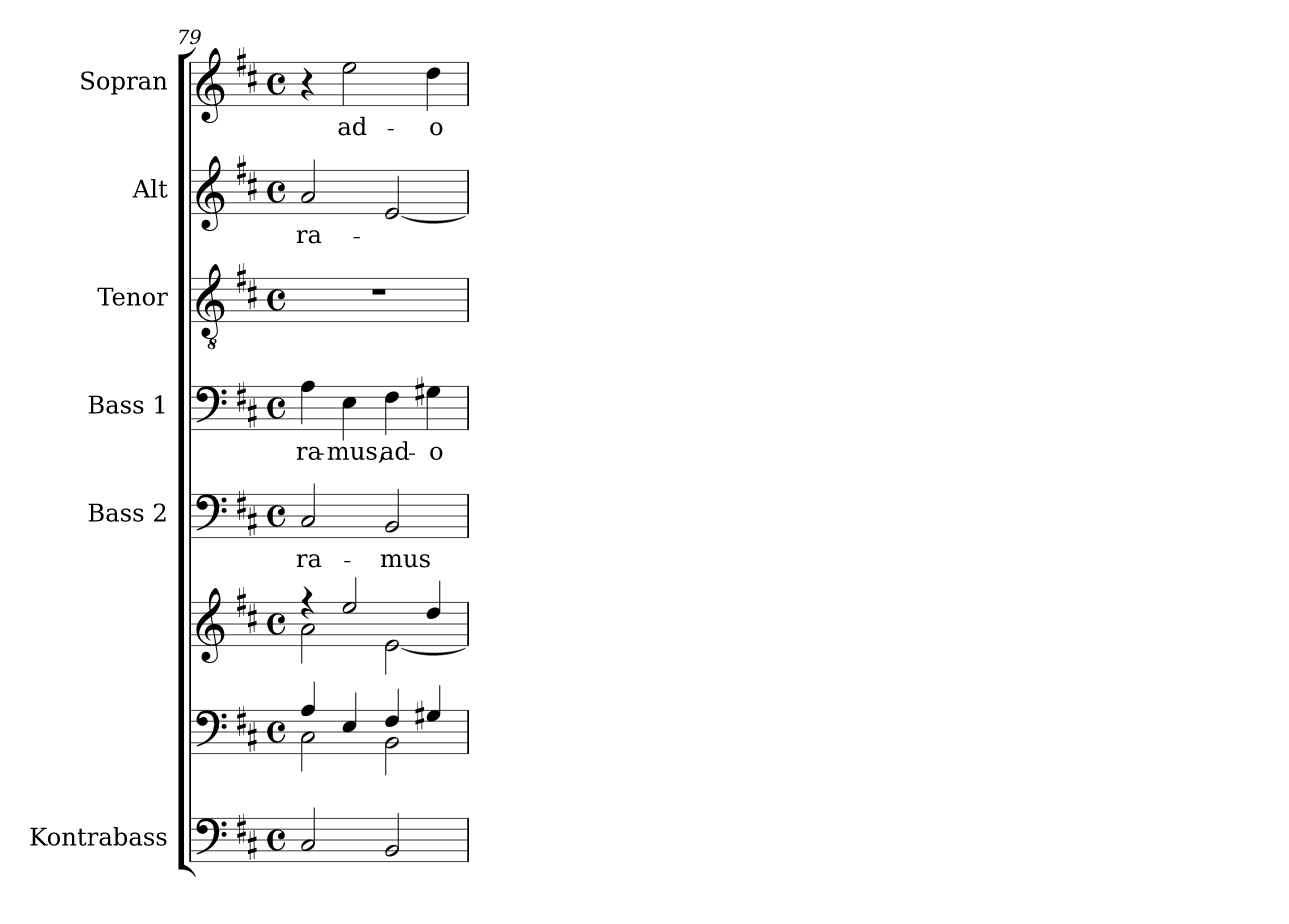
**kern	**kern	**kern	**kern	**text	**kern	**text	**kern	**kern	**text	**kern	**text
*part7	*part6	*part6	*part5	*part5	*part4	*part4	*part3	*part2	*part2	*part1	*part1
*staff8	*staff7	*staff6	*staff5	*staff5	*staff4	*staff4	*staff3	*staff2	*staff2	*staff1	*staff1
*I"Kontrabass	*	*	*I"Bass 2	*	*I"Bass 1	*	*I"Tenor	*I"Alt	*	*I"Sopran	*
*I'Kb.	*	*	*I'B. 2	*	*I'B. 1	*	*I'T.	*I'A.	*	*I'S.	*
*clefF4	*clefF4	*clefG2	*clefF4	*	*clefF4	*	*clefGv2	*clefG2	*	*clefG2	*
*ITrd7c12	*	*	*	*	*	*	*	*	*	*	*
*k[f#c#]	*k[f#c#]	*k[f#c#]	*k[f#c#]	*	*k[f#c#]	*	*k[f#c#]	*k[f#c#]	*	*k[f#c#]	*
*D:	*D:	*D:	*D:	*	*D:	*	*D:	*D:	*	*D:	*
*M4/4	*M4/4	*M4/4	*M4/4	*	*M4/4	*	*M4/4	*M4/4	*	*M4/4	*
*met(c)	*met(c)	*met(c)	*met(c)	*	*met(c)	*	*met(c)	*met(c)	*	*met(c)	*
=79	=79	=79	=79	=79	=79	=79	=79	=79	=79	=79	=79
*	*^	*^	*	*	*	*	*	*	*	*	*
!	!	!	!	!	!	!LO:LY:b	!	!LO:LY:b	!	!	!LO:LY:b	!	!
2CC#/	4A/	2C#\	4rff	2a\	2C#/	-ra-	4A\	-ra-	1r	2a/	-ra-	4r	.
!	!	!	!	!	!	!	!	!LO:LY:b	!	!	!	!	!LO:LY:b
.	4E/	.	2ee/	.	.	.	4E\	-mus,	.	.	.	2ee\	ad-
!	!	!	!	!	!	!LO:LY:b	!	!LO:LY:b	!	!	!	!	!
2BBB/	4F#/	2BB\	.	[<2e\	2BB/	-mus	4F#\	ad-	.	[2e/	.	.	.
!	!	!	!	!	!	!	!	!LO:LY:b	!	!	!	!	!LO:LY:b
.	4G#X/	.	4dd/	.	.	.	4G#X\	-o-	.	.	.	4dd\	-o-
*	*v	*v	*	*	*	*	*	*	*	*	*	*	*
*	*	*v	*v	*	*	*	*	*	*	*	*	*
=	=	=	=	=	=	=	=	=	=	=	=
*-	*-	*-	*-	*-	*-	*-	*-	*-	*-	*-	*-
